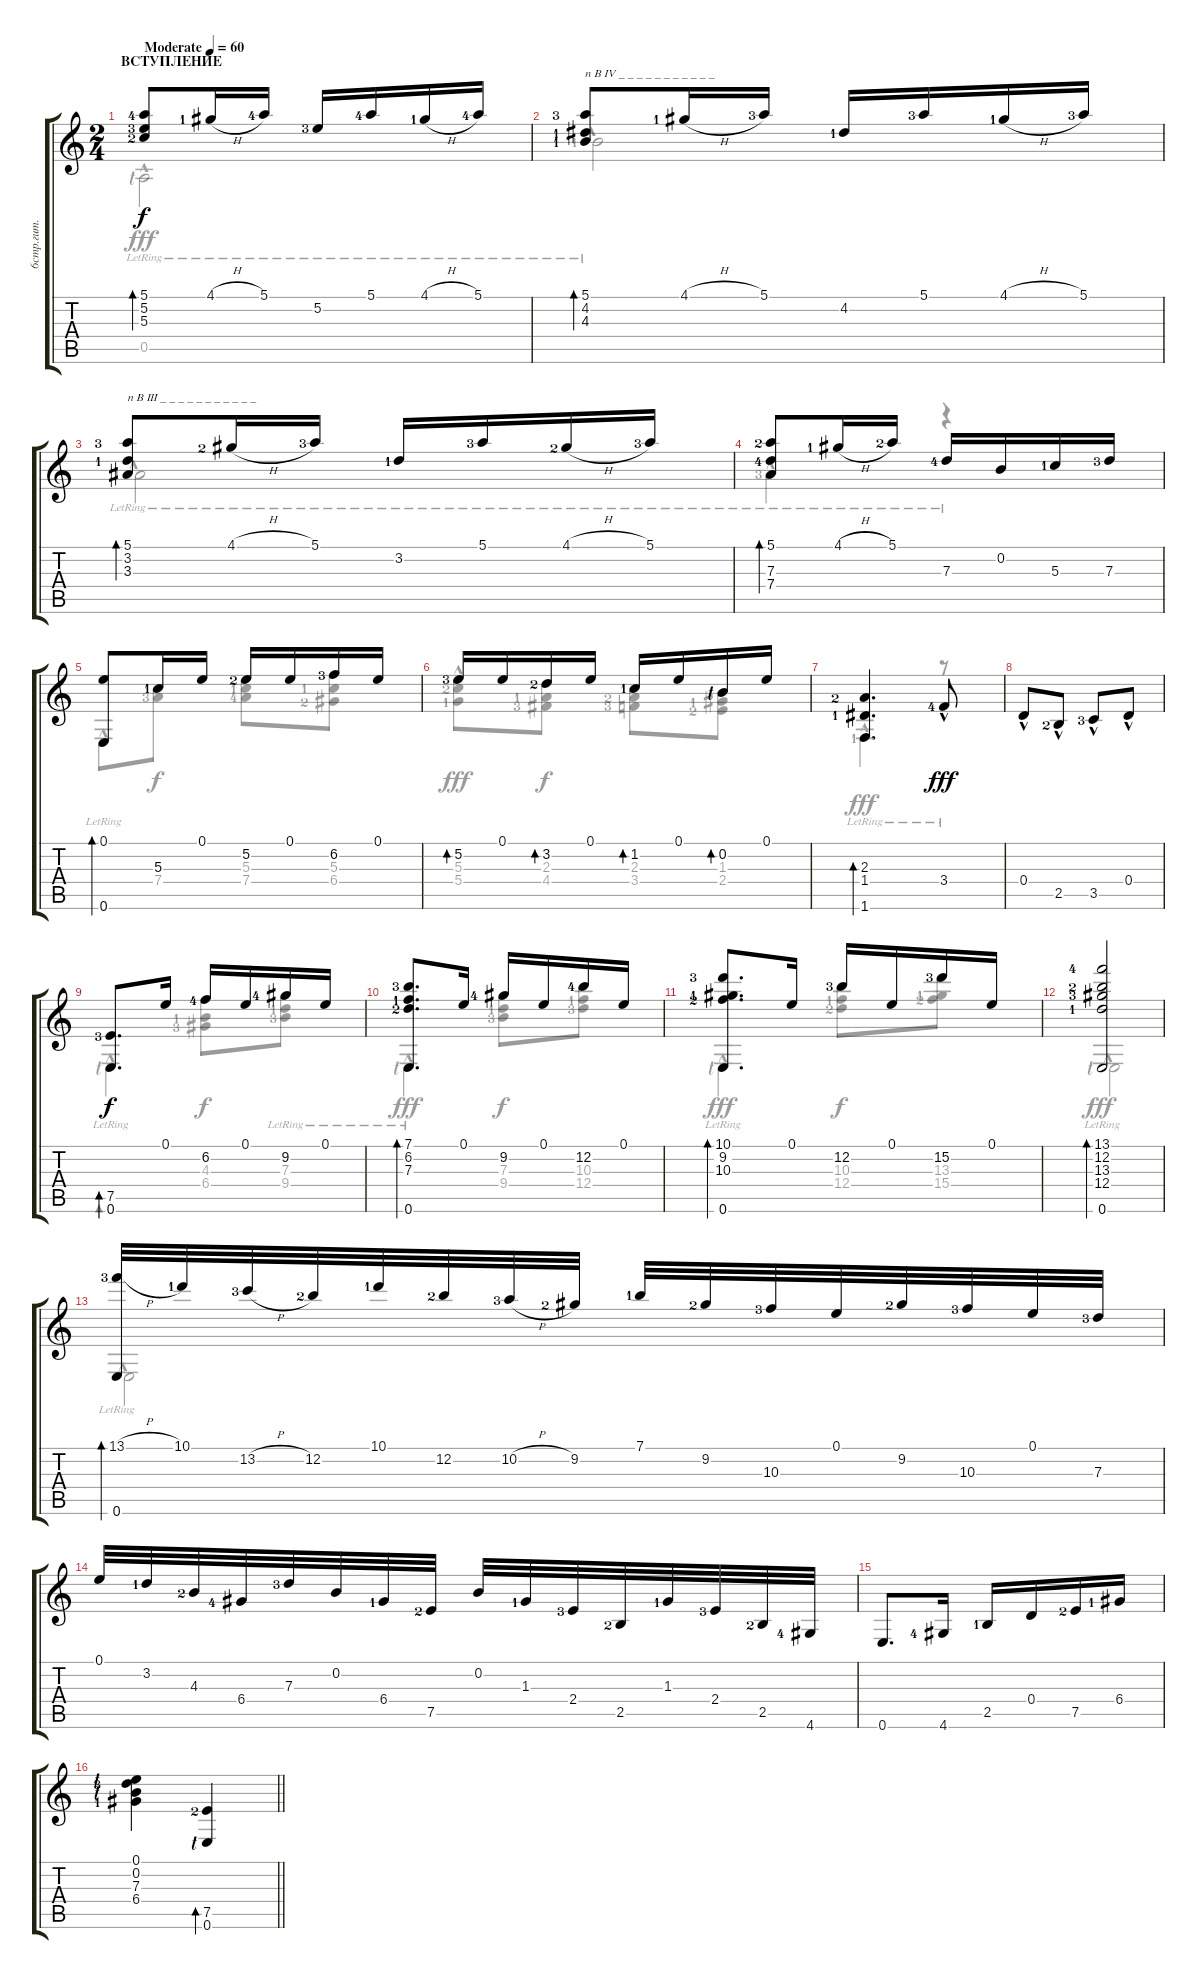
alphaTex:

\track ("6стр.гит." "6стр.гит.") {instrument acousticguitarnylon}
\staff {score tabs}
\tuning (E4 B3 G3 D3 A2 E2) {hide}
\voice
\ts (2 4)
\section ("" "ВСТУПЛЕНИЕ")
\tempo (60 "Moderate")
\clef g2
\ks c
(5.1{lf 5} 5.2{lf 4} 5.3{lf 3}).8{bd 480 dy f instrument acousticguitarnylon} 4.1{h lf 2}.16 5.1{lf 5}.16 5.2{lf 4}.16 5.1{lf 5}.16 4.1{h lf 2}.16 5.1{lf 5}.16 |
(5.1{lf 4} 4.2{lf 2} 4.3{lf 2}).8{bd 480 txt "п B IV _ _ _ _ _ _ _ _ _ _ _ "} 4.1{h lf 2}.16 5.1{lf 4}.16 4.2{lf 2}.16 5.1{lf 4}.16 4.1{h lf 2}.16 5.1{lf 4}.16 |
(5.1{lf 4} 3.2{lf 2} 3.3).8{bd 480 txt "п B III _ _ _ _ _ _ _ _ _ _ _ "} 4.1{h lf 3}.16 5.1{lf 4}.16 3.2{lf 2}.16 5.1{lf 4}.16 4.1{h lf 3}.16 5.1{lf 4}.16 |
(5.1{lf 3} 7.3{lf 5} 7.4).8{bd 480} 4.1{h lf 2}.16 5.1{lf 3}.16 7.3{lf 5}.16 0.2.16 5.3{lf 2}.16 7.3{lf 4}.16 |
(0.1 0.6).8{bd 480} 5.3{lf 2}.16 0.1.16 5.2{lf 3}.16 0.1.16 6.2{lf 4}.16 0.1.16 |
5.2{lf 4}.16{bd 480} 0.1.16 3.2{lf 3}.16{bd 480} 0.1.16 1.2{lf 2}.16{bd 480} 0.1.16 0.2{lf 1}.16{bd 480} 0.1.16 |
(2.3{lf 3} 1.4{lf 2} 1.6).4{d bd 120} 3.4{hac lf 5}.8{dy fff} |
0.4{hac}.8 2.5{hac lf 3}.8 3.5{hac lf 4}.8 0.4{hac}.8 |
(7.5{lf 4} 0.6).8{d bd 480 dy f} 0.1.16 6.2{lf 5}.16 0.1.16 9.2{lf 5}.16 0.1.16 |
(7.1{lf 4} 6.2{lf 2} 7.3{lf 3} 0.6).8{d bd 120} 0.1.16 9.2{lf 5}.16 0.1.16 12.2{lf 5}.16 0.1.16 |
(10.1{lf 4} 9.2{lf 2} 10.3{lf 3} 0.6).8{d bd 120} 0.1.16 12.2{lf 4}.16 0.1.16 15.2{lf 4}.16 0.1.16 |
(13.1{lf 5} 12.2{lf 3} 13.3{lf 4} 12.4{lf 2} 0.6).2{bd 120} |
(13.1{h lf 4} 0.6).32{bd 480} 10.1{lf 2}.32 13.2{h lf 4}.32 12.2{lf 3}.32 10.1{lf 2}.32 12.2{lf 3}.32 10.2{h lf 4}.32 9.2{lf 3}.32 7.1{lf 2}.32 9.2{lf 3}.32 10.3{lf 4}.32 0.1.32 9.2{lf 3}.32 10.3{lf 4}.32 0.1.32 7.3{lf 4}.32 |
0.1.32 3.2{lf 2}.32 4.3{lf 3}.32 6.4{lf 5}.32 7.3{lf 4}.32 0.2.32 6.4{lf 2}.32 7.5{lf 3}.32 0.2.32 1.3{lf 2}.32 2.4{lf 4}.32 2.5{lf 3}.32 1.3{lf 2}.32 2.4{lf 4}.32 2.5{lf 3}.32 4.6{lf 5}.32 |
0.6.8{d} 4.6{lf 5}.16 2.5{lf 2}.16 0.4.16 7.5{lf 3}.16 6.4{lf 2}.16 |
\barLineRight lightlight
(0.1{lf 1} 0.2{lf 1} 7.3{lf 4} 6.4{lf 2}).4 (7.5{lf 3} 0.6{lf 1}).4{bd 480}
\voice
\clef g2
\ottava regular
\simile none
\ks c
0.5{hac lr lf 1}.2{dy fff} |
4.3{hac lr lf 2}.2 |
3.3{hac lr lf 2}.2 |
7.4{hac lr lf 4}.4 r.4 |
0.6{hac lr}.8 (5.3 7.4{lf 4}).8{dy f} (5.2 5.3{lf 2} 7.4{lf 5}).8 (6.2 5.3{lf 2} 6.4{lf 3}).8 |
(5.2 5.3{hac lf 3} 5.4{lf 2}).8{dy fff} (3.2 2.3{lf 2} 4.4{lf 4}).8{dy f} (1.2 2.3{lf 3} 3.4{lf 4}).8 (0.2 1.3{lf 2} 2.4{lf 3}).8 |
1.6{hac lr lf 2}.4{d dy fff} r.8 |
|
0.6{hac lr lf 1}.4{bd 480} (6.2 4.3{lf 2} 6.4{lf 4}).8{dy f} (9.2 7.3{lf 2} 9.4{lr lf 4}).8 |
0.6{hac lr lf 1}.4{dy fff} (9.2 7.3{lf 2} 9.4{lf 4}).8{dy f} (12.2 10.3{lf 2} 12.4{lf 4}).8 |
0.6{hac lr lf 1}.4{dy fff} (12.2 10.3{lf 2} 12.4{lf 3}).8{dy f} (15.2 13.3{lf 2} 15.4{lf 3}).8 |
0.6{hac lr lf 1}.2{dy fff} |
0.6{hac lr}.2 |
|
|
\barLineRight lightlight
